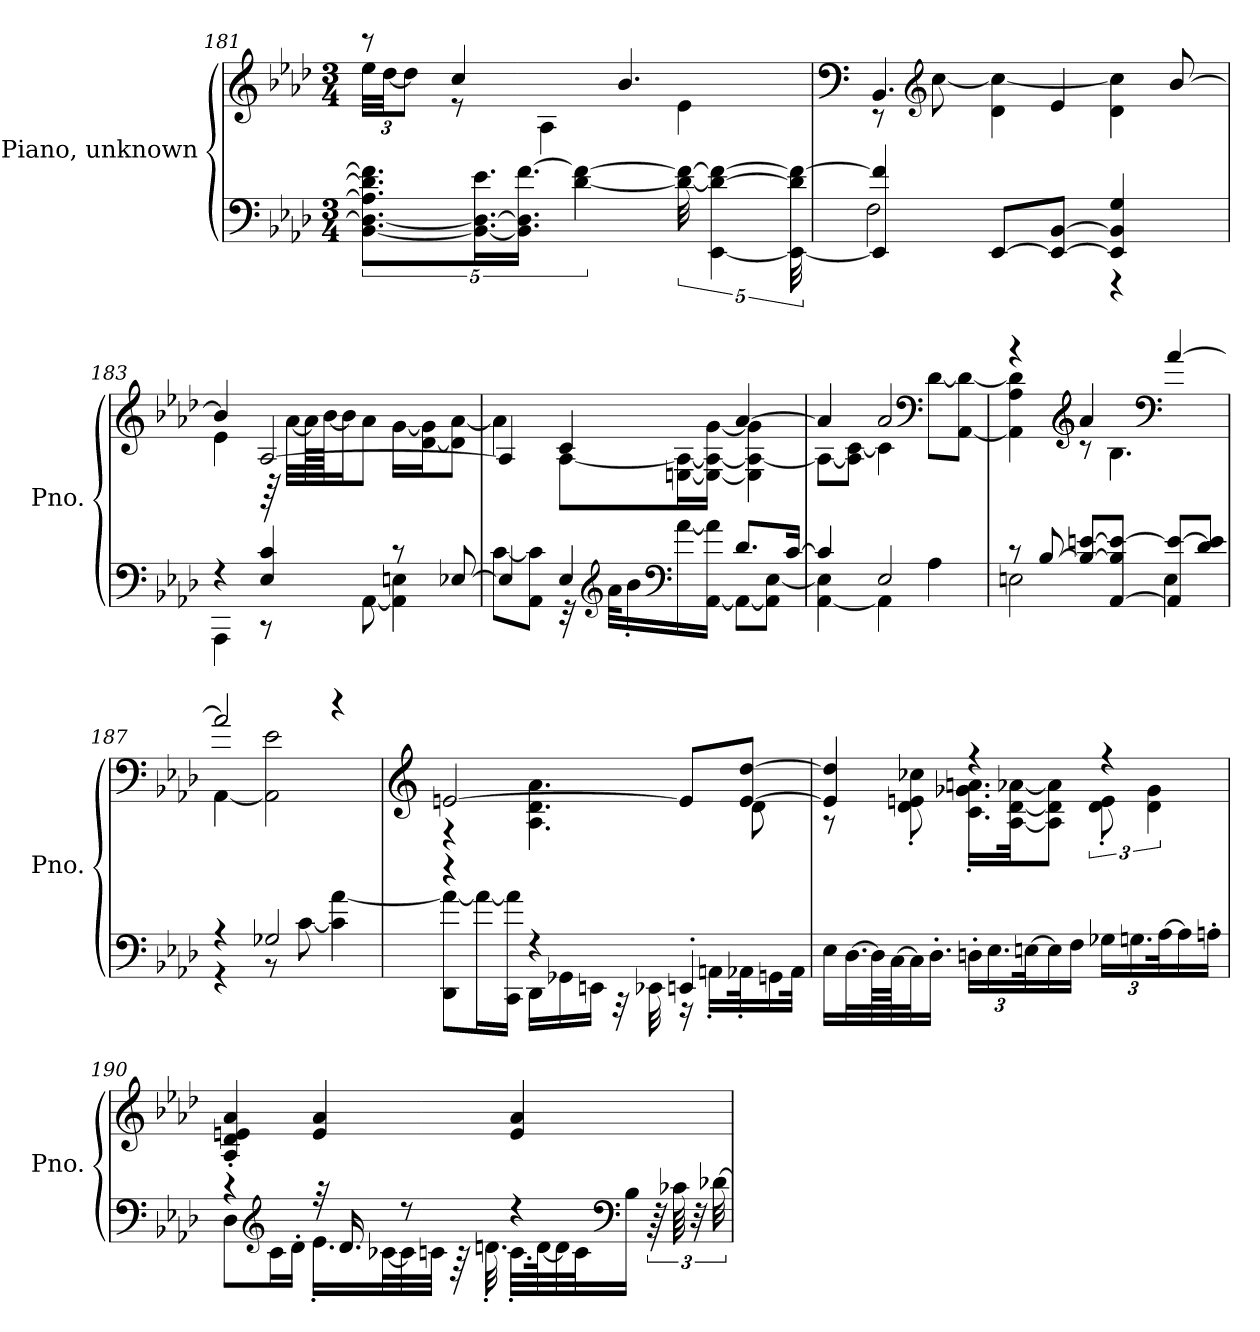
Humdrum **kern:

**kern	**kern
*part1	*part1
*staff2	*staff1
*I"Piano, unknown	*
*I'Pno.	*
!!LO:LB:g=z
*clefF4	*clefG2
*k[b-e-a-d-]	*k[b-e-a-d-]
*M3/4	*M3/4
=181	=181
*	*^
*	*	*Xbrackettup
[10.BB-\ 10.D-\_ 10.A-\] 10.d-\] 10.f\]L	8r	48ee-\LLL
.	.	[48dd-\JJ
.	.	12dd-\J]
.	4cc/	8r
20.BB-\_ 20.D-\_ 20.e-\L	.	.
20.BB-\] 20.D-\] [20.f\JJ	.	.
.	.	4A-\
[5d-\ 5f\_	.	.
.	4.b-/	.
40d-\_ 40f\_	.	4e-\
[5EE-\ 5d-\_ 5f\_	.	.
40EE-\_ 40d-\] 40f\_	.	.
=182	=182	=182
*	*clefF4	*
*^	*	*
4EE-/] 4f/]	2F\	4.BB-/	8r
*	*	*clefG2	*
.	.	.	[8cc\
[8EE-/L	.	.	4d-\ 4cc\_
8EE-/_ [8BB-/J	.	4e-/	.
4EE-/] 4BB-/] 4G/	4r	.	4d-\ 4cc\]
.	.	[8b-/	.
=183	=183	=183	=183
4r	4AAA-\	4b-/]	4e-\
4E-/ 4c/	8r	[2A-/	64r
.	.	.	[32a-\LLL
.	.	.	128a-\LL]
.	.	.	[128b-\JJJ
.	.	.	16b-\J]
.	[8AA-\	.	8a-\J
8r	4AA-\] 4En\	.	[16g\LL
.	.	.	[16d-\ 16g\]J
[8E-X/	.	.	8d-\] [8a-\J
!!LO:LB:g=z	!!
=184	=184	=184	=184
4E-/]	[8c\L	4A-/]	4a-\]
.	8AA-\ 8c\]J	.	.
4E-/	32r	4c/	[8A-\L
*clefG2	*	*	*
.	32a-\KLL	.	.
.	16b-'\	.	.
*clefF4	*	*	*
.	[16a-\	.	[16En\ 16A-\_L
.	[16AA-\ 16a-\]JJ	.	16E\_ 16A-\_ [16g\JJ
8.d-/L	8AA-\L_	[4a-/	4E\] 4A-\_ 4g\]
.	8AA-\] [8E-\J	.	.
[16c/Jk	.	.	.
=185	=185	=185	=185
4c/]	[4AA-\ 4E-\]	4a-/]	8A-\L_
.	.	.	8A-\] [8c\J
2E-/	4AA-\]	2a-/	4c\]
*	*	*clefF4	*
.	4A-\	.	[8d-\L
.	.	.	[8AA-\ 8d-\_J
=186	=186	=186	=186
8r	2En\	4r	4AA-\] 4A-\ 4d-\]
[8B-/	.	.	.
*	*	*clefG2	*
8B-/_ [8en/L	.	4a-/	8r
[8AA-/ 8B-/] 8e/_J	.	.	4.B-\
*	*	*clefF4	*
8AA-/] 8e/_L	4E\	[4a-/	.
8d-/ 8e/]J	.	.	.
!!LO:LB:g=z	!!
=187	=187	=187	=187
4r	4r	2a-/]	[4AA-\
2G-X/	8r	.	2AA-\] 2e-\
.	[8c\	.	.
.	4c\] [4a-\	4r	.
=188	=188	=188	=188
*	*	*clefG2	*
4r	8DD-\ 8a-\_L	[2en/	4r
.	16a-\L_	.	.
.	16CC\ 16a-\]JJ	.	.
4r	16DD-\LL	.	4.A-\ 4.d-\ 4.a-\
.	16GG-X\	.	.
.	16EEn\JJ	.	.
.	32r	.	.
.	32EE-X\	.	.
4EEn'/	16r	8e/L]	.
.	16AAn'\LL	.	.
.	32AA-X'\K	[8e/ [8dd-/J	8d-\
.	16GGn\	.	.
.	32AA-\JJk	.	.
*v	*v	*	*
!!LO:LB:g=z	!!
=189	=189	=189
16E-\LL	4e/] 4dd-/]	8r
[32.D-\L	.	.
128D-\LL]	.	.
[128C\JJ	.	.
32C\J]	.	8d-\' 8en\' 8cc-X\'
16.D-'\JJ	.	.
*Xbrackettup	*	*
24Dn'\LL	4r	16.c\' 16.g-X\' 16.an\'LL
24.E-\	.	.
.	.	[32A-\ [32d-\ [32a-X\JK
[48En\K	.	.
16E\]	.	8A-\] 8d-\] 8a-\]J
16F\JJ	.	.
*	*	*brackettup
24G-X\LL	4r	12d-\' 12e\'
24.Gn\	.	.
.	.	6d-\ 6g-\
[48A-\K	.	.
16A-\]	.	.
16An'\JJ	.	.
*	*v	*v
!!LO:LB:g=z
=190	=190
*^	*
4r	8D-\L	4A-/' 4d-/' 4en/' 4a-/'
*clefG2	*	*
.	16c\L	.
.	16d-'\JJ	.
32r	16.e-'\LL	4e/ 4a-/
16.d-/	.	.
.	[32c-X\L	.
8r	32c-\]	.
.	32cn\JJJ	.
.	64r	.
.	32.dn'\	.
4r	32.c'\LLL	4e/ 4a-/
.	[64d\K	.
.	32d\]	.
.	32c\J	.
*clefF4	*	*
.	16B-\JJ	.
*	*brackettup	*
.	96r	.
.	96c-X\	.
.	48r	.
.	[48d-X\	.
*v	*v	*
=	=
*-	*-
